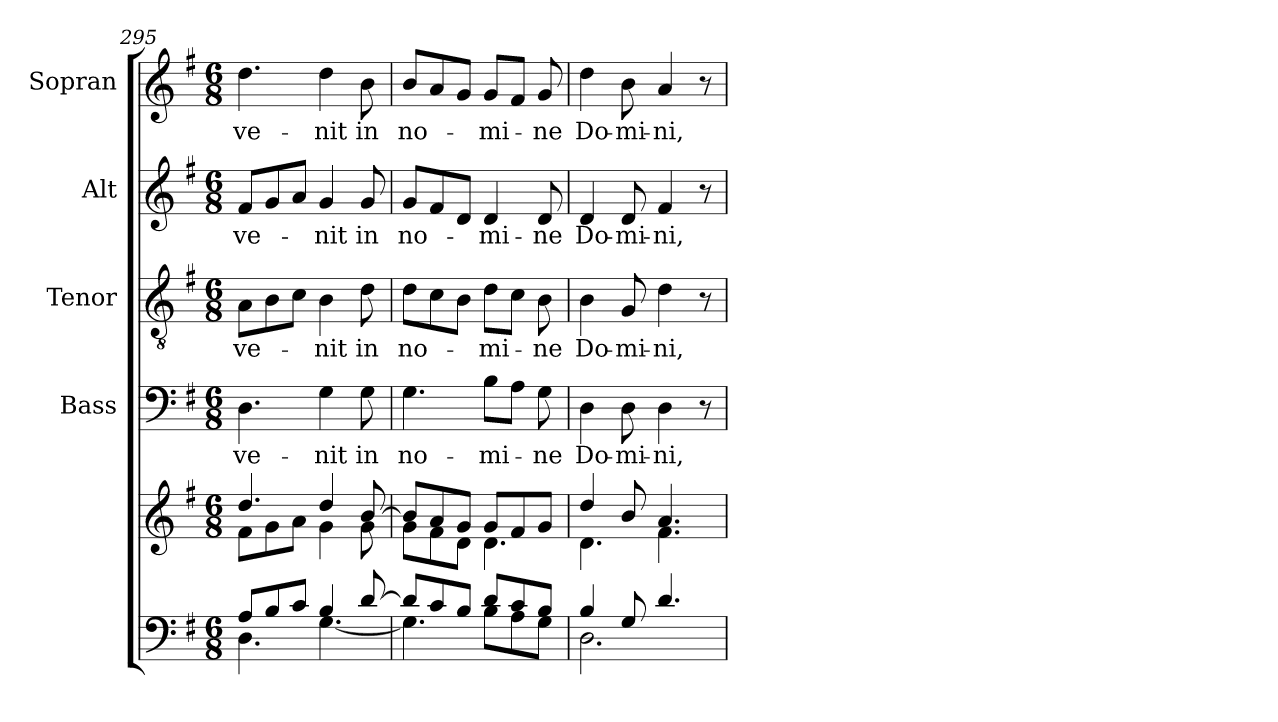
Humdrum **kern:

**kern	**kern	**kern	**text	**kern	**text	**kern	**text	**kern	**text
*part5	*part5	*part4	*part4	*part3	*part3	*part2	*part2	*part1	*part1
*staff6	*staff5	*staff4	*staff4	*staff3	*staff3	*staff2	*staff2	*staff1	*staff1
*	*	*I"Bass	*	*I"Tenor	*	*I"Alt	*	*I"Sopran	*
*	*	*I'B.	*	*I'T.	*	*I'A.	*	*I'S.	*
*clefF4	*clefG2	*clefF4	*	*clefGv2	*	*clefG2	*	*clefG2	*
*k[f#]	*k[f#]	*k[f#]	*	*k[f#]	*	*k[f#]	*	*k[f#]	*
*G:	*G:	*G:	*	*G:	*	*G:	*	*G:	*
*M6/8	*M6/8	*M6/8	*	*M6/8	*	*M6/8	*	*M6/8	*
=295	=295	=295	=295	=295	=295	=295	=295	=295	=295
*^	*^	*	*	*	*	*	*	*	*
!	!	!	!	!	!LO:LY:b	!	!LO:LY:b	!	!LO:LY:b	!	!LO:LY:b
8A/L	4.D\	4.dd/	8f#\L	4.D\	ve-	8A\L	ve-	8f#/L	ve-	4.dd\	ve-
8B/	.	.	8g\	.	.	8B\	.	8g/	.	.	.
8c/J	.	.	8a\J	.	.	8c\J	.	8a/J	.	.	.
!	!	!	!	!	!LO:LY:b	!	!LO:LY:b	!	!LO:LY:b	!	!LO:LY:b
4B/	[<4.G\	4dd/	4g\	4G\	-nit	4B\	-nit	4g/	-nit	4dd\	-nit
!	!	!	!	!	!LO:LY:b	!	!LO:LY:b	!	!LO:LY:b	!	!LO:LY:b
[>8d/	.	[>8b/	8g\	8G\	in	8d\	in	8g/	in	8b\	in
=296	=296	=296	=296	=296	=296	=296	=296	=296	=296	=296	=296
!	!	!	!	!	!LO:LY:b	!	!LO:LY:b	!	!LO:LY:b	!	!LO:LY:b
8d/L]	4.G\]	8b/L]	8g\L	4.G\	no-	8d\L	no-	8g/L	no-	8b/L	no-
8c/	.	8a/	8f#\	.	.	8c\	.	8f#/	.	8a/	.
8B/J	.	8g/J	8d\J	.	.	8B\J	.	8d/J	.	8g/J	.
!	!	!	!	!	!LO:LY:b	!	!LO:LY:b	!	!LO:LY:b	!	!LO:LY:b
8d/L	8B\L	8g/L	4.d\	8B\L	-mi-	8d\L	-mi-	4d/	-mi-	8g/L	-mi-
8c/	8A\	8f#/	.	8A\J	.	8c\J	.	.	.	8f#/J	.
!	!	!	!	!	!LO:LY:b	!	!LO:LY:b	!	!LO:LY:b	!	!LO:LY:b
8B/J	8G\J	8g/J	.	8G\	-ne	8B\	-ne	8d/	-ne	8g/	-ne
=297	=297	=297	=297	=297	=297	=297	=297	=297	=297	=297	=297
!	!	!	!	!	!LO:LY:b	!	!LO:LY:b	!	!LO:LY:b	!	!LO:LY:b
4B/	2.D\	4dd/	4.d\	4D\	Do-	4B\	Do-	4d/	Do-	4dd\	Do-
!	!	!	!	!	!LO:LY:b	!	!LO:LY:b	!	!LO:LY:b	!	!LO:LY:b
8G/	.	8b/	.	8D\	-mi-	8G/	-mi-	8d/	-mi-	8b\	-mi-
!	!	!	!	!	!LO:LY:b	!	!LO:LY:b	!	!LO:LY:b	!	!LO:LY:b
4.d/	.	4.a/	4.f#\	4D\	-ni,	4d\	-ni,	4f#/	-ni,	4a/	-ni,
.	.	.	.	8r	.	8r	.	8r	.	8r	.
*v	*v	*	*	*	*	*	*	*	*	*	*
*	*v	*v	*	*	*	*	*	*	*	*
=	=	=	=	=	=	=	=	=	=
*-	*-	*-	*-	*-	*-	*-	*-	*-	*-
